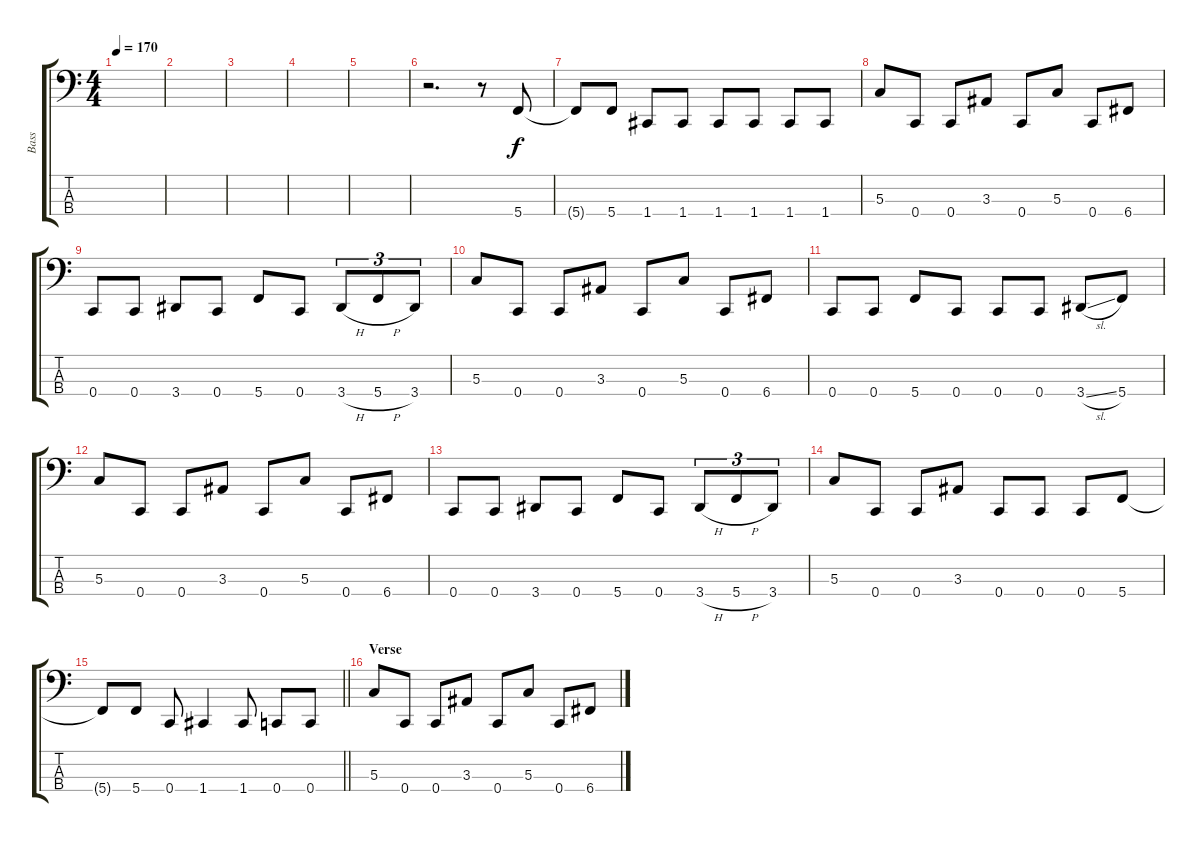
\track ("Bass" "Bass") {instrument electricbasspick}
\staff {score tabs}
\tuning (F2 C2 G1 C1) {hide}
\ts (4 4)
\tempo 170
\clef f4
\ks c
|
|
|
|
|
r.2{d} r.8 5.4.8 |
5.4{t}.8 5.4.8 1.4.8 1.4.8 1.4.8 1.4.8 1.4.8 1.4.8 |
5.3.8 0.4.8 0.4.8 3.3.8 0.4.8 5.3.8 0.4.8 6.4.8 |
0.4.8 0.4.8 3.4.8 0.4.8 5.4.8 0.4.8 3.4{h}.8{tu (3 2)} 5.4{h}.8{tu (3 2)} 3.4.8{tu (3 2)} |
5.3.8 0.4.8 0.4.8 3.3.8 0.4.8 5.3.8 0.4.8 6.4.8 |
0.4.8 0.4.8 5.4.8 0.4.8 0.4.8 0.4.8 3.4{sl}.8 5.4.8 |
5.3.8 0.4.8 0.4.8 3.3.8 0.4.8 5.3.8 0.4.8 6.4.8 |
0.4.8 0.4.8 3.4.8 0.4.8 5.4.8 0.4.8 3.4{h}.8{tu (3 2)} 5.4{h}.8{tu (3 2)} 3.4.8{tu (3 2)} |
5.3.8 0.4.8 0.4.8 3.3.8 0.4.8 0.4.8 0.4.8 5.4.8 |
\barLineRight lightlight
5.4{t}.8 5.4.8 0.4.8 1.4.4 1.4.8 0.4.8 0.4.8 |
\section ("" "Verse")
5.3.8 0.4.8 0.4.8 3.3.8 0.4.8 5.3.8 0.4.8 6.4.8
